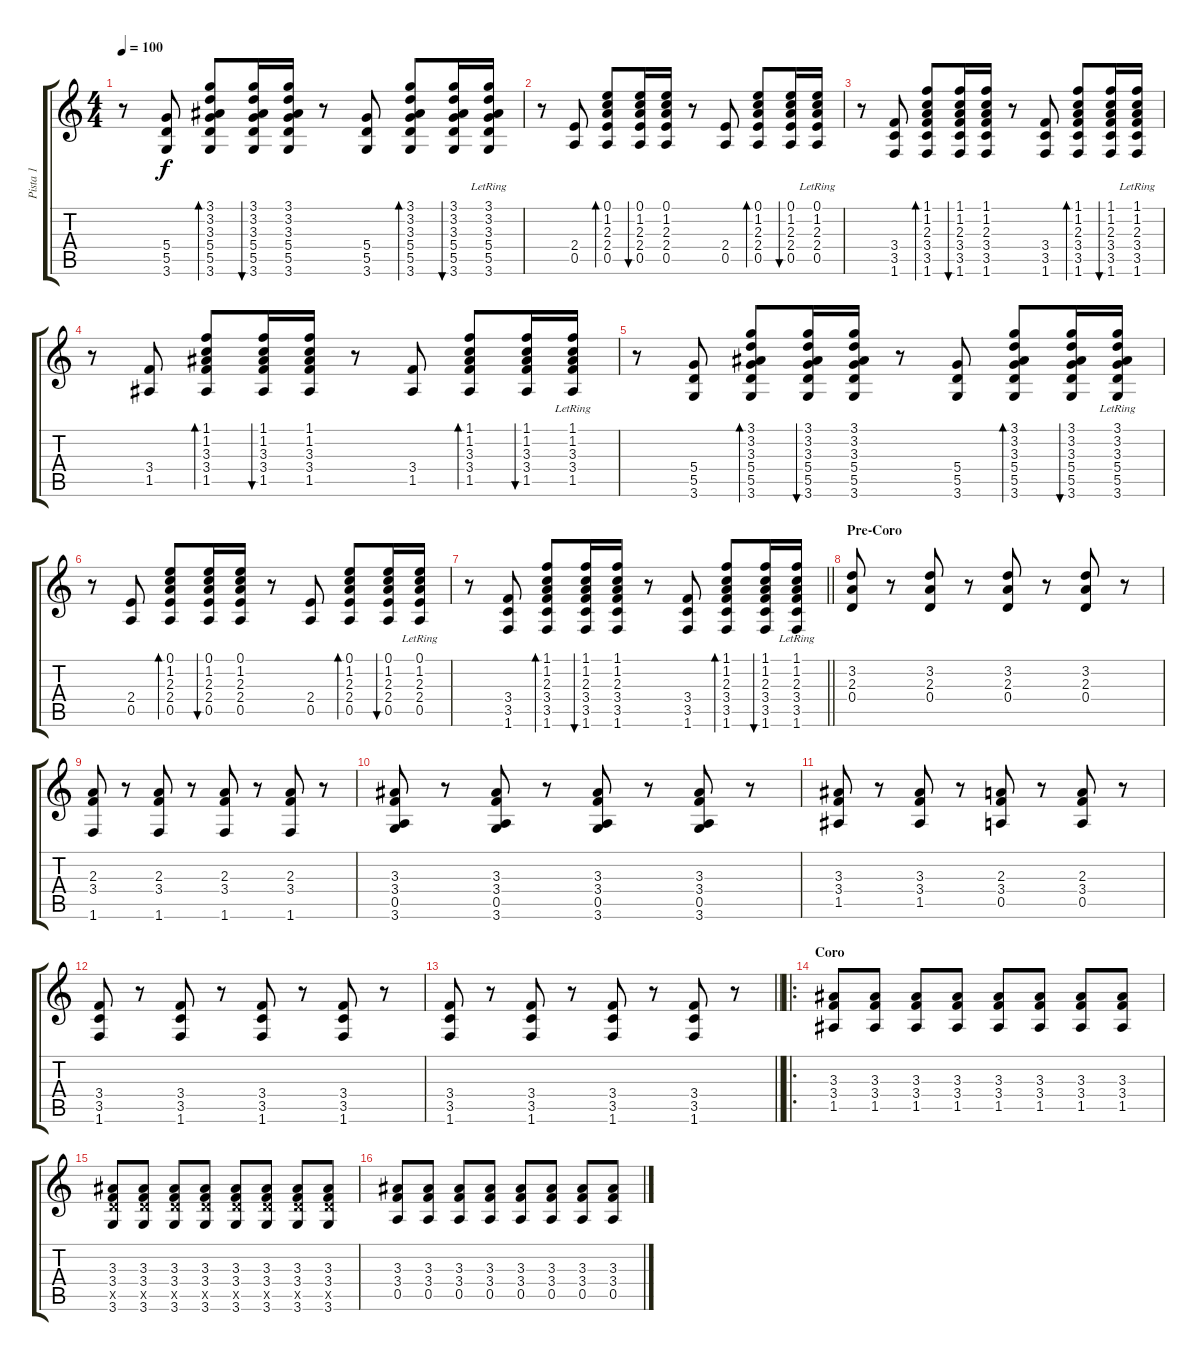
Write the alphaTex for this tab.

\track ("Pista 1" "Pista 1") {instrument acousticguitarsteel}
\staff {score tabs}
\tuning (E4 B3 G3 D3 A2 E2) {hide}
\ts (4 4)
\tempo 100
\clef g2
\ks c
r.8{dy f} (5.4 5.5 3.6).8 (3.1 3.2 3.3 5.4 5.5 3.6).8{bd 30} (3.1 3.2 3.3 5.4 5.5 3.6).16{bu 30} (3.1 3.2 3.3 5.4 5.5 3.6).16 r.8 (5.4 5.5 3.6).8 (3.1 3.2 3.3 5.4 5.5 3.6).8{bd 30} (3.1 3.2 3.3 5.4 5.5 3.6).16{bu 30} (3.1{lr} 3.2{lr} 3.3{lr} 5.4{lr} 5.5{lr} 3.6).16 |
r.8 (2.4 0.5).8 (0.1 1.2 2.3 2.4 0.5).8{bd 30} (0.1 1.2 2.3 2.4 0.5).16{bu 30} (0.1 1.2 2.3 2.4 0.5).16 r.8 (2.4 0.5).8 (0.1 1.2 2.3 2.4 0.5).8{bd 30} (0.1 1.2 2.3 2.4 0.5).16{bu 30} (0.1{lr} 1.2{lr} 2.3{lr} 2.4{lr} 0.5{lr}).16 |
r.8{instrument acousticguitarsteel} (3.4 3.5 1.6).8 (1.1 1.2 2.3 3.4 3.5 1.6).8{bd 30} (1.1 1.2 2.3 3.4 3.5 1.6).16{bu 30} (1.1 1.2 2.3 3.4 3.5 1.6).16 r.8 (3.4 3.5 1.6).8 (1.1 1.2 2.3 3.4 3.5 1.6).8{bd 30} (1.1 1.2 2.3 3.4 3.5 1.6).16{bu 30} (1.1{lr} 1.2{lr} 2.3{lr} 3.4{lr} 3.5{lr} 1.6).16 |
r.8{instrument acousticguitarsteel} (3.4 1.5).8 (1.1 1.2 3.3 3.4 1.5).8{bd 30} (1.1 1.2 3.3 3.4 1.5).16{bu 30} (1.1 1.2 3.3 3.4 1.5).16 r.8 (3.4 1.5).8 (1.1 1.2 3.3 3.4 1.5).8{bd 30} (1.1 1.2 3.3 3.4 1.5).16{bu 30} (1.1{lr} 1.2{lr} 3.3{lr} 3.4{lr} 1.5{lr}).16 |
r.8 (5.4 5.5 3.6).8 (3.1 3.2 3.3 5.4 5.5 3.6).8{bd 30} (3.1 3.2 3.3 5.4 5.5 3.6).16{bu 30} (3.1 3.2 3.3 5.4 5.5 3.6).16 r.8 (5.4 5.5 3.6).8 (3.1 3.2 3.3 5.4 5.5 3.6).8{bd 30} (3.1 3.2 3.3 5.4 5.5 3.6).16{bu 30} (3.1{lr} 3.2{lr} 3.3{lr} 5.4{lr} 5.5{lr} 3.6).16 |
r.8 (2.4 0.5).8 (0.1 1.2 2.3 2.4 0.5).8{bd 30} (0.1 1.2 2.3 2.4 0.5).16{bu 30} (0.1 1.2 2.3 2.4 0.5).16 r.8 (2.4 0.5).8 (0.1 1.2 2.3 2.4 0.5).8{bd 30} (0.1 1.2 2.3 2.4 0.5).16{bu 30} (0.1{lr} 1.2{lr} 2.3{lr} 2.4{lr} 0.5{lr}).16 |
\barLineRight lightlight
r.8{instrument acousticguitarsteel} (3.4 3.5 1.6).8 (1.1 1.2 2.3 3.4 3.5 1.6).8{bd 30} (1.1 1.2 2.3 3.4 3.5 1.6).16{bu 30} (1.1 1.2 2.3 3.4 3.5 1.6).16 r.8 (3.4 3.5 1.6).8 (1.1 1.2 2.3 3.4 3.5 1.6).8{bd 30} (1.1 1.2 2.3 3.4 3.5 1.6).16{bu 30} (1.1{lr} 1.2{lr} 2.3{lr} 3.4{lr} 3.5{lr} 1.6).16 |
\section ("" "Pre-Coro")
(3.2 2.3 0.4).8{instrument distortionguitar} r.8 (3.2 2.3 0.4).8 r.8 (3.2 2.3 0.4).8 r.8 (3.2 2.3 0.4).8 r.8 |
(2.3 3.4 1.6).8 r.8 (2.3 3.4 1.6).8 r.8 (2.3 3.4 1.6).8 r.8 (2.3 3.4 1.6).8 r.8 |
(3.3 3.4 0.5 3.6).8 r.8 (3.3 3.4 0.5 3.6).8 r.8 (3.3 3.4 0.5 3.6).8 r.8 (3.3 3.4 0.5 3.6).8 r.8 |
(3.3 3.4 1.5).8 r.8 (3.3 3.4 1.5).8 r.8 (2.3 3.4 0.5).8 r.8 (2.3 3.4 0.5).8 r.8 |
(3.4 3.5 1.6).8{instrument distortionguitar} r.8 (3.4 3.5 1.6).8 r.8 (3.4 3.5 1.6).8 r.8 (3.4 3.5 1.6).8 r.8 |
\barLineRight lightlight
(3.4 3.5 1.6).8{instrument distortionguitar} r.8 (3.4 3.5 1.6).8 r.8 (3.4 3.5 1.6).8 r.8 (3.4 3.5 1.6).8 r.8 |
\ro
\section ("" "Coro")
(3.3 3.4 1.5).8{instrument overdrivenguitar} (3.3 3.4 1.5).8 (3.3 3.4 1.5).8 (3.3 3.4 1.5).8 (3.3 3.4 1.5).8 (3.3 3.4 1.5).8 (3.3 3.4 1.5).8 (3.3 3.4 1.5).8 |
(3.3 3.4 5.5{x} 3.6).8 (3.3 3.4 5.5{x} 3.6).8 (3.3 3.4 5.5{x} 3.6).8 (3.3 3.4 5.5{x} 3.6).8 (3.3 3.4 5.5{x} 3.6).8 (3.3 3.4 5.5{x} 3.6).8 (3.3 3.4 5.5{x} 3.6).8 (3.3 3.4 5.5{x} 3.6).8 |
(3.3 3.4 0.5).8 (3.3 3.4 0.5).8 (3.3 3.4 0.5).8 (3.3 3.4 0.5).8 (3.3 3.4 0.5).8 (3.3 3.4 0.5).8 (3.3 3.4 0.5).8 (3.3 3.4 0.5).8
